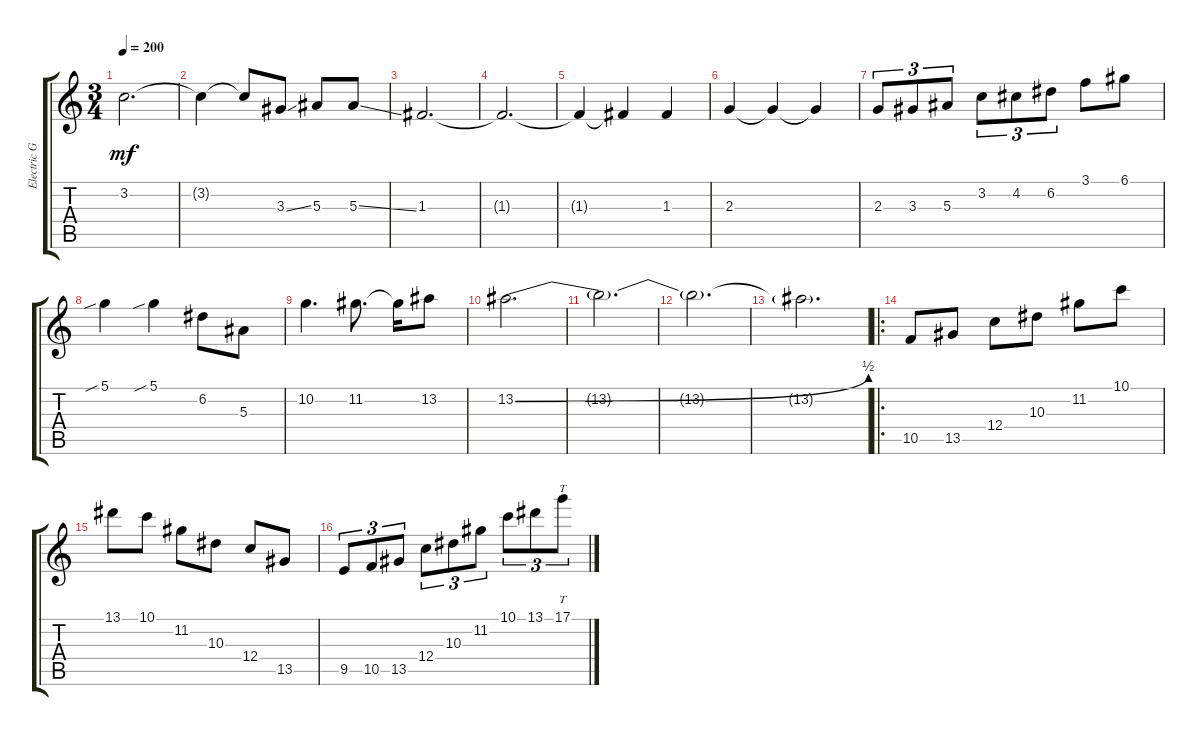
\track ("Electric Guitar" "Electric G") {instrument distortionguitar}
\staff {score tabs}
\tuning (D4 A3 F3 C3 G2 C2) {hide}
\ts (3 4)
\tempo 200
\clef g2
\ks c
3.2{t}.2{d dy mf} |
3.2{t}.4 3.2{t}.8 3.3{ss}.8 5.3.8 5.3{ss}.8 |
1.3.2{d} |
1.3{t}.2{d} |
1.3{t}.4 1.3{t}.4 1.3.4 |
2.3.4 2.3{t}.4 2.3{t}.4 |
2.3.8{tu (3 2)} 3.3.8{tu (3 2)} 5.3.8{tu (3 2)} 3.2.8{tu (3 2)} 4.2.8{tu (3 2)} 6.2.8{tu (3 2)} 3.1.8 6.1.8 |
5.1{sib}.4 5.1{sib}.4 6.2.8 5.3.8 |
10.2.4{d} 11.2.8{d} 11.2{t}.16 13.2.8 |
13.2{be (bend 0 0 60 2)}.2{d} |
13.2{t}.2{d} |
13.2{t}.2{d} |
13.2{t}.2{d} |
\ro
10.5.8 13.5.8 12.4.8 10.3.8 11.2.8 10.1.8 |
13.1.8 10.1.8 11.2.8 10.3.8 12.4.8 13.5.8 |
9.5.8{tu (3 2)} 10.5.8{tu (3 2)} 13.5.8{tu (3 2)} 12.4.8{tu (3 2)} 10.3.8{tu (3 2)} 11.2.8{tu (3 2)} 10.1.8{tu (3 2)} 13.1.8{tu (3 2)} 17.1{ss}.8{tt tu (3 2)}
